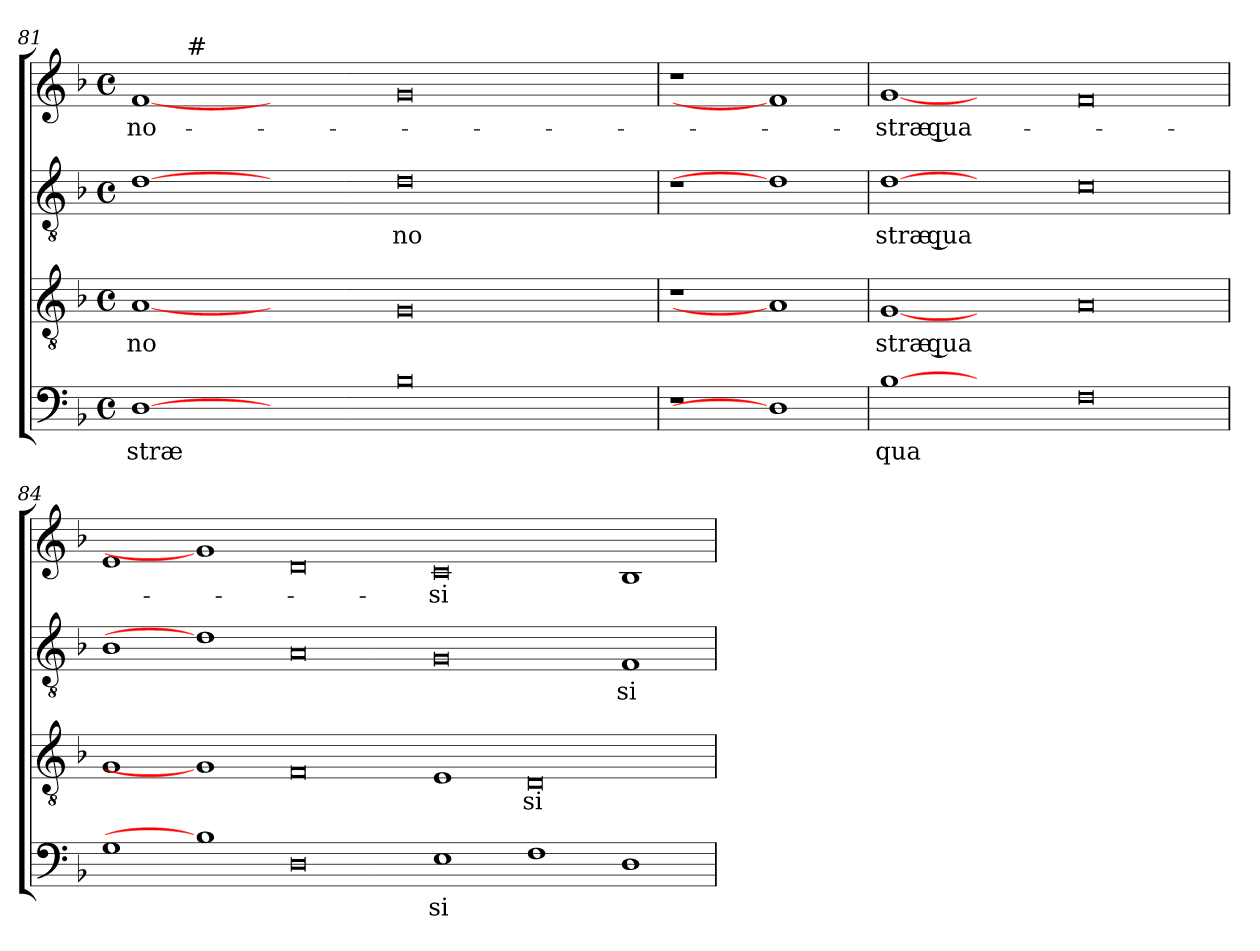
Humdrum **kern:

**kern	**text	**kern	**text	**kern	**text	**kern	**text
*part4	*part4	*part3	*part3	*part2	*part2	*part1	*part1
*staff4	*staff4	*staff3	*staff3	*staff2	*staff2	*staff1	*staff1
*clefF4	*	*clefGv2	*	*clefGv2	*	*clefG2	*
*k[b-]	*	*k[b-]	*	*k[b-]	*	*k[b-]	*
*F:	*	*F:	*	*F:	*	*F:	*
*M4/4	*	*M4/4	*	*M4/4	*	*M4/4	*
*met(c)	*	*met(c)	*	*met(c)	*	*met(c)	*
=81	=81	=81	=81	=81	=81	=81	=81
!	!LO:LY:b	!	!LO:LY:b	!	!	!	!LO:LY:b
*	*	*	*	*	*	*^	*
[1D	stræ	[1A	no	[1d	.	[1f	8ryy	no-
.	.	.	.	.	.	.	16ryy	.
.	.	.	.	.	.	.	64ryy	.
!	!	!	!	!	!	!	!LO:TX:a:t=#	!
.	.	.	.	.	.	.	1ryy	.
1ryy	.	1ryy	.	1ryy	.	1ryy	.	.
.	.	.	.	.	.	.	1ryy	.
!	!	!	!	!	!LO:LY:b	!	!	!
0B-	.	0G	.	0d	no	0g	.	.
.	.	.	.	.	.	.	1ryy	.
.	.	.	.	.	.	.	2ryy	.
.	.	.	.	.	.	.	4ryy	.
.	.	.	.	.	.	.	32.ryy	.
*	*	*	*	*	*	*v	*v	*
=82	=82	=82	=82	=82	=82	=82	=82
1r	.	1r	.	1r	.	1r	.
1D]	.	1A]	.	1d]	.	1f]	.
=83	=83	=83	=83	=83	=83	=83	=83
!	!LO:LY:b	!	!LO:LY:b:rj	!	!LO:LY:b:rj	!	!LO:LY:b:rj
[1B-	qua	[1G	stræ qua	[1d	stræ qua	[1g	-stræ qua-
1ryy	.	1ryy	.	1ryy	.	1ryy	.
0F	.	0A	.	0c	.	0f	.
=84	=84	=84	=84	=84	=84	=84	=84
1G	.	1G	.	1B-	.	1e	.
1B-]	.	1G]	.	1d]	.	1g]	.
0D	.	0F	.	0A	.	0d	.
!	!LO:LY:b	!	!	!	!	!	!LO:LY:b
1E	si	1E	.	0G	.	0c	-si
!	!	!	!LO:LY:b	!	!	!	!
1F	.	0D	si	.	.	.	.
!	!	!	!	!	!LO:LY:b	!	!
1D	.	.	.	1F	si	1B-	.
=	=	=	=	=	=	=	=
*-	*-	*-	*-	*-	*-	*-	*-
